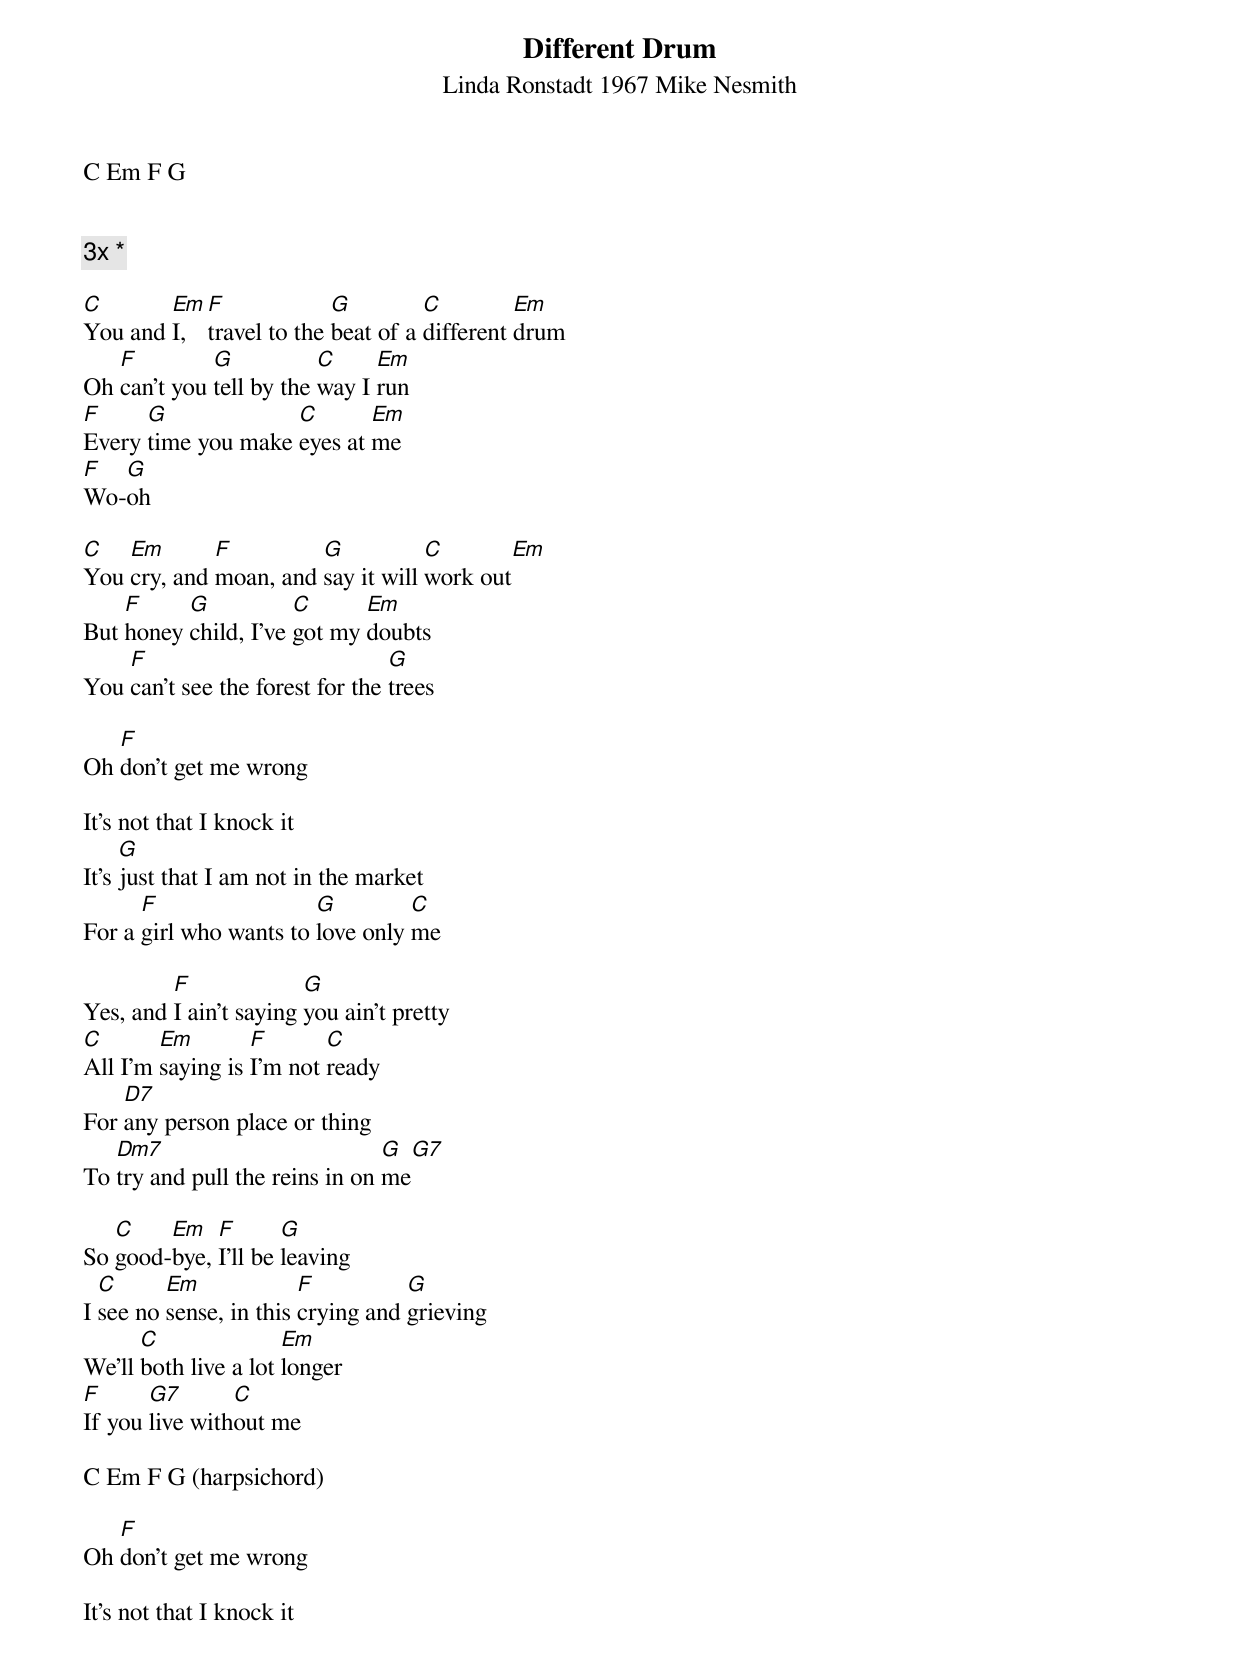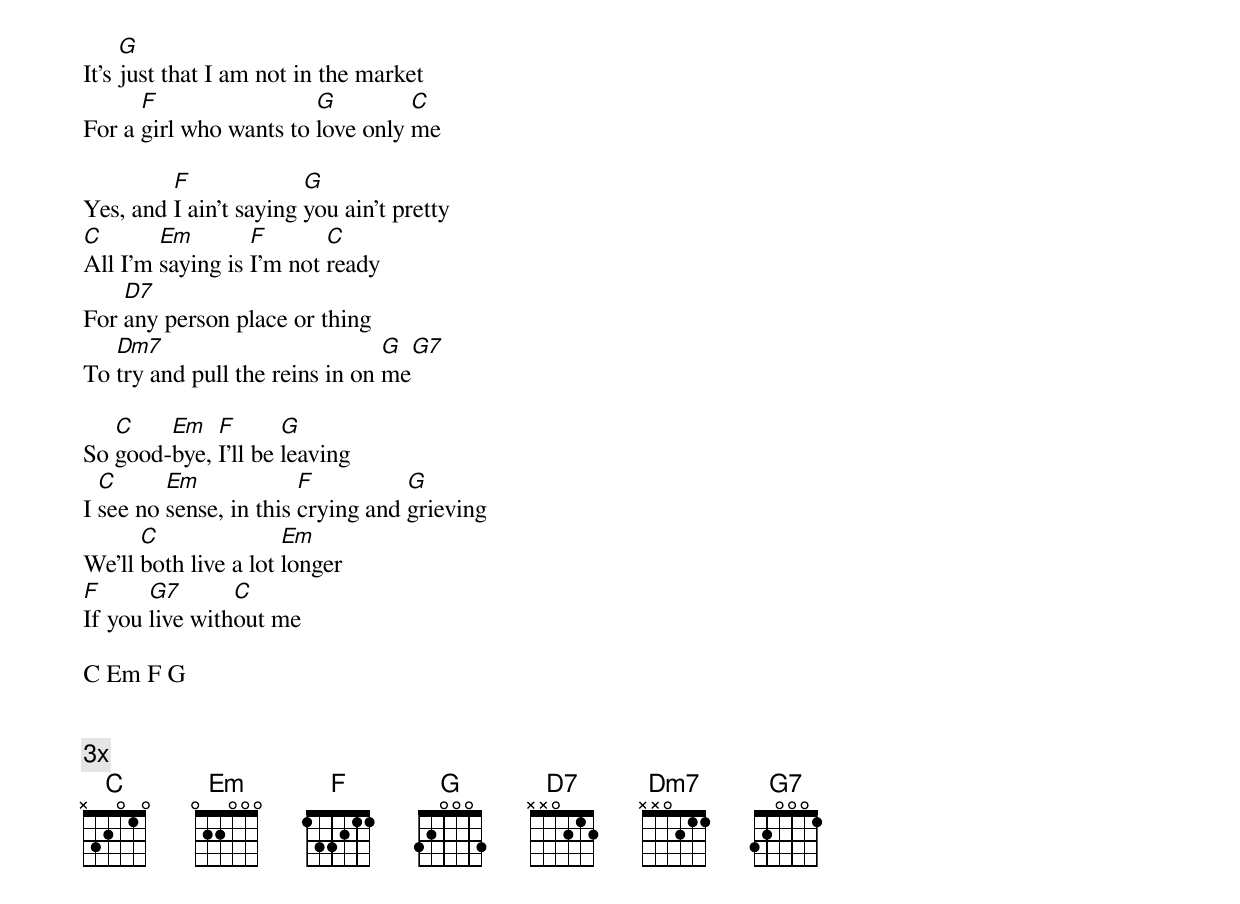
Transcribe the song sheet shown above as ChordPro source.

{title: Different Drum}
{subtitle: Linda Ronstadt 1967 Mike Nesmith}

C Em F G


{c:3x *}

[C]You and [Em]I,  [F]travel to the [G]beat of a [C]different [Em]drum
Oh [F]can't you [G]tell by the [C]way I [Em]run
[F]Every [G]time you make [C]eyes at [Em]me
[F]Wo-[G]oh

[C]You [Em]cry, and [F]moan, and [G]say it will [C]work out[Em]
But [F]honey [G]child, I've [C]got my [Em]doubts
You [F]can't see the forest for the [G]trees

Oh [F]don't get me wrong

It's not that I knock it
It's [G]just that I am not in the market
For a [F]girl who wants to [G]love only [C]me

Yes, and [F]I ain't saying [G]you ain't pretty
[C]All I'm [Em]saying is [F]I'm not [C]ready
For [D7]any person place or thing
To [Dm7]try and pull the reins in on [G]me[G7]

So [C]good-[Em]bye, [F]I'll be [G]leaving
I [C]see no [Em]sense, in this [F]crying and [G]grieving
We'll [C]both live a lot [Em]longer
[F]If you [G7]live with[C]out me

C Em F G (harpsichord)

Oh [F]don't get me wrong

It's not that I knock it
It's [G]just that I am not in the market
For a [F]girl who wants to [G]love only [C]me

Yes, and [F]I ain't saying [G]you ain't pretty
[C]All I'm [Em]saying is [F]I'm not [C]ready
For [D7]any person place or thing
To [Dm7]try and pull the reins in on [G]me[G7]

So [C]good-[Em]bye, [F]I'll be [G]leaving
I [C]see no [Em]sense, in this [F]crying and [G]grieving
We'll [C]both live a lot [Em]longer
[F]If you [G7]live with[C]out me

C Em F G


{c:3x}
